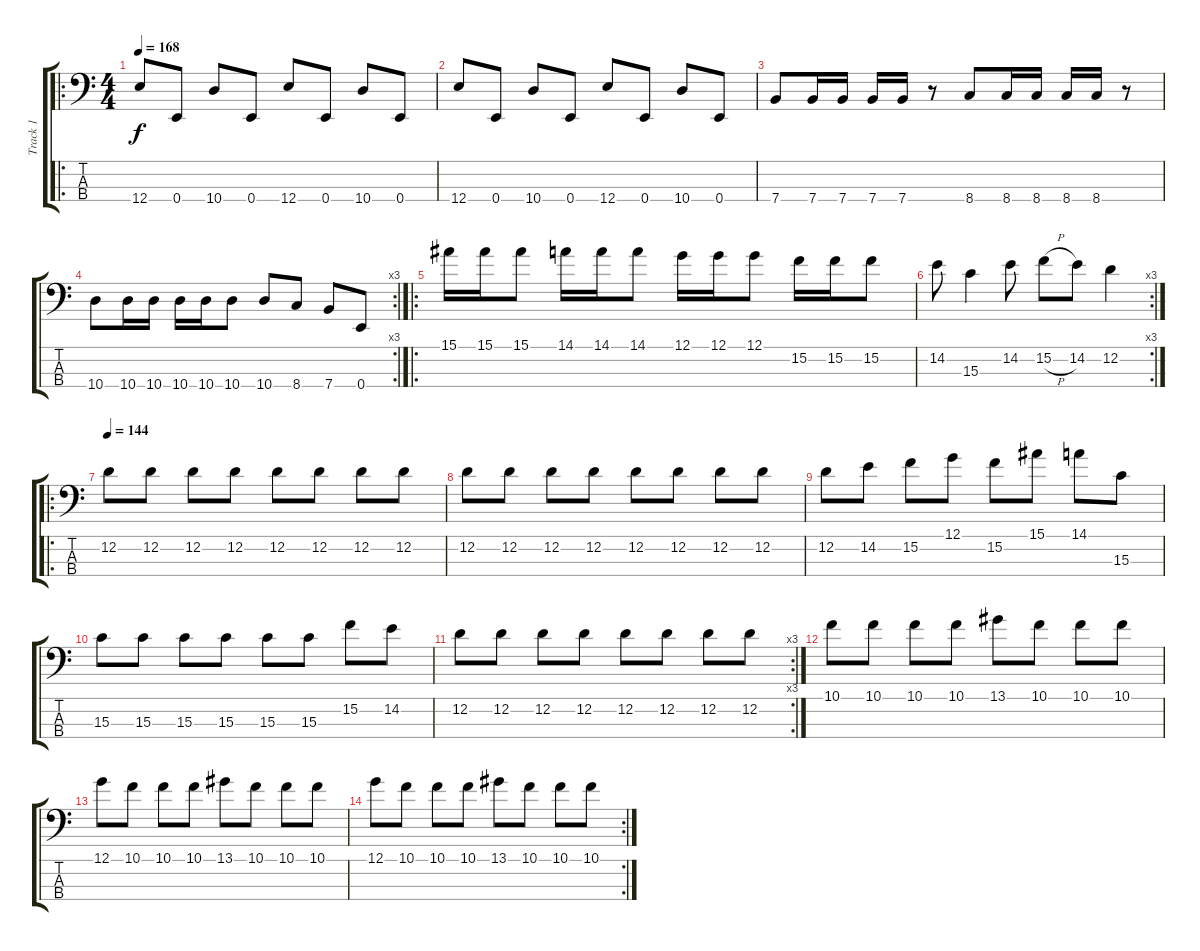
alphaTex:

\track ("Track 1" "Track 1") {instrument electricbassfinger}
\staff {score tabs}
\tuning (G2 D2 A1 E1) {hide}
\ro
\ts (4 4)
\tempo 168
\clef f4
\ks c
12.4.8{dy f instrument electricbassfinger} 0.4.8 10.4.8 0.4.8 12.4.8 0.4.8 10.4.8 0.4.8 |
12.4.8 0.4.8 10.4.8 0.4.8 12.4.8 0.4.8 10.4.8 0.4.8 |
7.4.8 7.4.16 7.4.16 7.4.16 7.4.16 r.8 8.4.8 8.4.16 8.4.16 8.4.16 8.4.16 r.8 |
\rc 3
10.4.8 10.4.16 10.4.16 10.4.16 10.4.16 10.4.8 10.4.8 8.4.8 7.4.8 0.4.8 |
\ro
15.1.16 15.1.16 15.1.8 14.1.16 14.1.16 14.1.8 12.1.16 12.1.16 12.1.8 15.2.16 15.2.16 15.2.8 |
\rc 3
14.2.8 15.3.4 14.2.8 15.2{h}.8 14.2.8 12.2.4 |
\ro
\tempo 144
12.2.8 12.2.8 12.2.8 12.2.8 12.2.8 12.2.8 12.2.8 12.2.8 |
12.2.8 12.2.8 12.2.8 12.2.8 12.2.8 12.2.8 12.2.8 12.2.8 |
12.2.8 14.2.8 15.2.8 12.1.8 15.2.8 15.1.8 14.1.8 15.3.8 |
15.3.8 15.3.8 15.3.8 15.3.8 15.3.8 15.3.8 15.2.8 14.2.8 |
\rc 3
12.2.8 12.2.8 12.2.8 12.2.8 12.2.8 12.2.8 12.2.8 12.2.8 |
10.1.8 10.1.8 10.1.8 10.1.8 13.1.8 10.1.8 10.1.8 10.1.8 |
12.1.8 10.1.8 10.1.8 10.1.8 13.1.8 10.1.8 10.1.8 10.1.8 |
\rc 2
12.1.8 10.1.8 10.1.8 10.1.8 13.1.8 10.1.8 10.1.8 10.1.8
